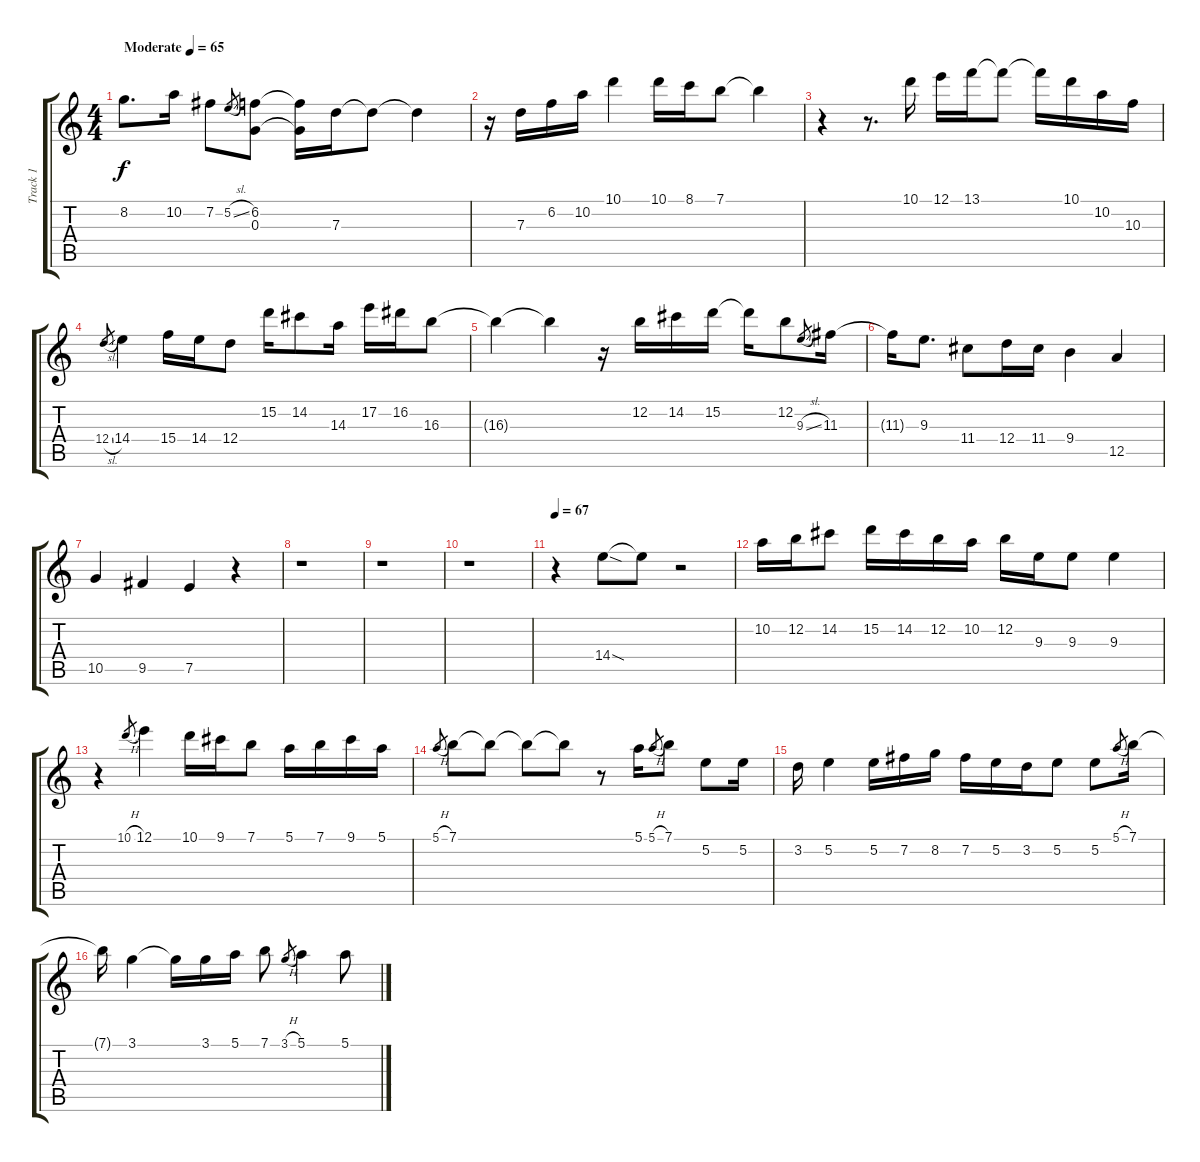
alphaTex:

\track ("Track 1" "Track 1") {instrument electricguitarjazz}
\staff {score tabs}
\tuning (E4 B3 G3 D3 A2 E2) {hide}
\ts (4 4)
\tempo (65 "Moderate")
\tempo 60
\tempo (65 "Moderate")
\clef g2
\ks c
8.2.8{d dy f instrument electricguitarjazz} 10.2.16 7.2.8 5.2{sl}.8{gr} (6.2 0.3).8 (6.2{t} 0.3{t}).16 7.3.16 7.3{t}.8 7.3{t}.4 |
r.16 7.3.16 6.2.16 10.2.16 10.1.4 10.1.16 8.1.16 7.1.8 7.1{t}.4 |
r.4 r.8{d} 10.1.16 12.1.16 13.1.16 13.1{t}.8 13.1{t}.16 10.1.16 10.2.16 10.3.16 |
12.4{sl}.8{gr} 14.4.4 15.4.16 14.4.16 12.4.8 15.2.16 14.2.8 14.3.16 17.2.16 16.2.16 16.3.8 |
16.3{t}.4 16.3{t}.4 r.16 12.2.16 14.2.16 15.2.16 15.2{t}.16 12.2.8 9.3{sl}.8{gr} 11.3.16 |
11.3{t}.16 9.3.8{d} 11.4.8 12.4.16 11.4.16 9.4.4 12.5.4 |
10.5.4 9.5.4 7.5.4 r.4 |
r.1 |
r.1 |
r.1 |
\tempo 67
r.4 14.4{sod}.8 14.4{t}.8 r.2 |
10.2.16 12.2.16 14.2.8 15.2.16 14.2.16 12.2.16 10.2.16 12.2.16 9.3.16 9.3.8 9.3.4 |
r.4 10.1{h}.8{gr} 12.1.4 10.1.16 9.1.16 7.1.8 5.1.16 7.1.16 9.1.16 5.1.16 |
5.1{h}.8{gr} 7.1.8 7.1{t}.8 7.1{t}.8 7.1{t}.8 r.8 5.1.16 5.1{h}.8{gr} 7.1.8 5.2.8 5.2.16 |
3.2.16 5.2.4 5.2.16 7.2.16 8.2.16 7.2.16 5.2.16 3.2.16 5.2.8 5.2.8 5.1{h}.8{gr} 7.1.16 |
7.1{t}.16 3.1.4 3.1{t}.16 3.1.16 5.1.16 7.1.8 3.1{h}.8{gr} 5.1.4 5.1.8
